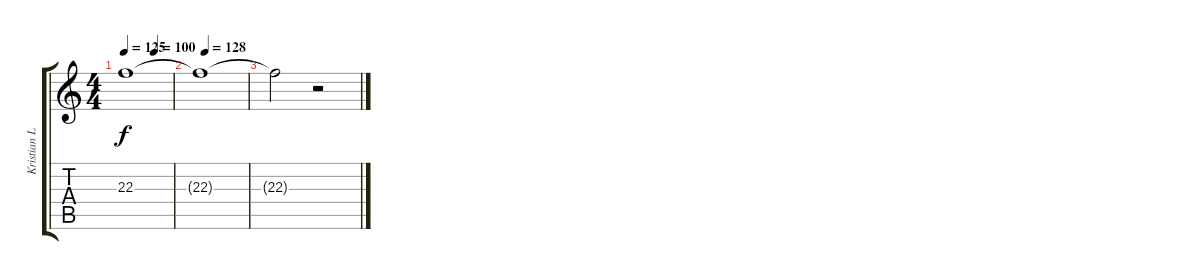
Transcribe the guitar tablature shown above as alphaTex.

\track ("Kristian Lorenc" "Kristian L") {instrument stringensemble1}
\staff {score tabs}
\tuning (E4 B3 G3 D3 A2 E2) {hide}
\ts (4 4)
\tempo 125
\tempo (100 0.625)
\clef g2
\ks c
22.3{t}.1{dy f} |
\tempo (128 0.125)
22.3{t}.1 |
22.3{t}.2 r.2
